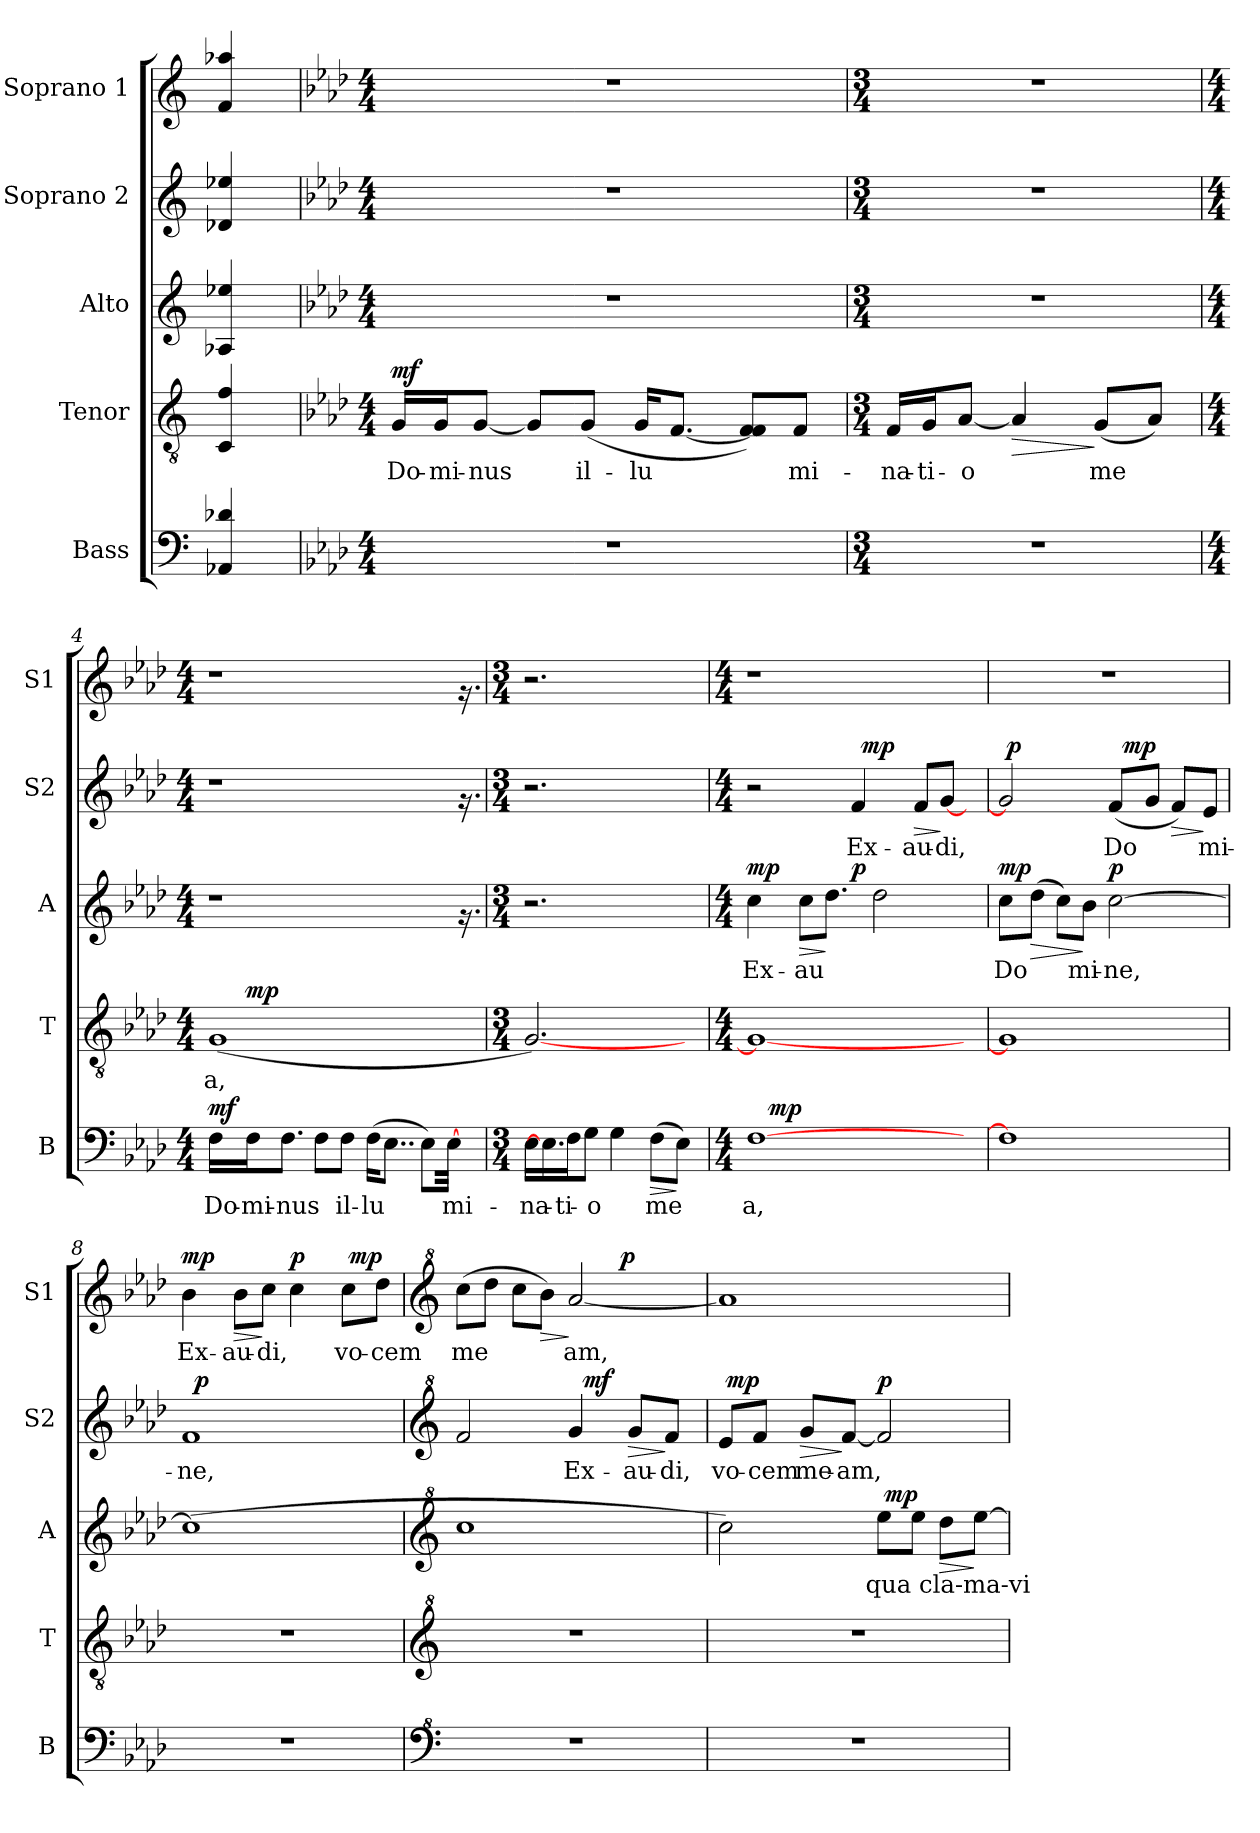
**kern	**text	**dynam	**kern	**text	**dynam	**kern	**text	**dynam	**kern	**text	**dynam	**kern	**text	**dynam
*part5	*part5	*part5	*part4	*part4	*part4	*part3	*part3	*part3	*part2	*part2	*part2	*part1	*part1	*part1
*staff5	*staff5	*staff5	*staff4	*staff4	*staff4	*staff3	*staff3	*staff3	*staff2	*staff2	*staff2	*staff1	*staff1	*staff1
*I"Bass	*	*	*I"Tenor	*	*	*I"Alto	*	*	*I"Soprano 2	*	*	*I"Soprano 1	*	*
*I'B	*	*	*I'T	*	*	*I'A	*	*	*I'S2	*	*	*I'S1	*	*
!!LO:PB:g=z
*stria5	*	*	*stria5	*	*	*stria5	*	*	*stria5	*	*	*stria5	*	*
*clefF4	*	*	*clefGv2	*	*	*clefG2	*	*	*clefG2	*	*	*clefG2	*	*
*k[]	*	*	*k[]	*	*	*k[]	*	*	*k[]	*	*	*k[]	*	*
*C:	*	*	*C:	*	*	*C:	*	*	*C:	*	*	*C:	*	*
=1	=1	=1	=1	=1	=1	=1	=1	=1	=1	=1	=1	=1	=1	=1
!	!LO:LY:b	!	!	!LO:LY:b	!	!	!LO:LY:b:cj	!	!	!LO:LY:b:cj	!	!	!LO:LY:b:cj	!
4d-X/ 4AA-X/	.	.	4f/ 4C/	.	.	4ee-X/ 4A-X/	.	.	4ee-X/ 4d-X/	.	.	4aa-X/ 4f/	.	.
=2!	=2!	=2!	=2!	=2!	=2!	=2!	=2!	=2!	=2!	=2!	=2!	=2!	=2!	=2!
*k[b-e-a-d-]	*	*	*k[b-e-a-d-]	*	*	*k[b-e-a-d-]	*	*	*k[b-e-a-d-]	*	*	*k[b-e-a-d-]	*	*
*A-:	*	*	*A-:	*	*	*A-:	*	*	*A-:	*	*	*A-:	*	*
*M4/4	*	*	*M4/4	*	*	*M4/4	*	*	*M4/4	*	*	*M4/4	*	*
!	!	!	!	!LO:LY:b	!LO:DY:a	!	!	!	!	!	!	!	!	!
1r	.	.	16G/L	Do-	mf	1r	.	.	1r	.	.	1r	.	.
!	!	!	!	!LO:LY:b	!	!	!	!	!	!	!	!	!	!
.	.	.	16G/	-mi-	.	.	.	.	.	.	.	.	.	.
!	!	!	!	!LO:LY:b	!	!	!	!	!	!	!	!	!	!
.	.	.	[<8G/J	-nus	.	.	.	.	.	.	.	.	.	.
!	!	!	!	!LO:LY:b	!	!	!	!	!	!	!	!	!	!
.	.	.	8G/L]	.	.	.	.	.	.	.	.	.	.	.
!	!	!	!	!LO:LY:b	!	!	!	!	!	!	!	!	!	!
.	.	.	(<8G/J	il-	.	.	.	.	.	.	.	.	.	.
!	!	!	!	!LO:LY:b	!	!	!	!	!	!	!	!	!	!
.	.	.	16G/L	-lu-	.	.	.	.	.	.	.	.	.	.
!	!	!	!	!LO:LY:b	!	!	!	!	!	!	!	!	!	!
.	.	.	[<8.F/J	--	.	.	.	.	.	.	.	.	.	.
!	!	!	!	!LO:LY:b	!	!	!	!	!	!	!	!	!	!
.	.	.	8F/ 8F/]L)	--	.	.	.	.	.	.	.	.	.	.
!	!	!	!	!LO:LY:b	!	!	!	!	!	!	!	!	!	!
.	.	.	8F/J	-mi-	.	.	.	.	.	.	.	.	.	.
=3	=3	=3	=3	=3	=3	=3	=3	=3	=3	=3	=3	=3	=3	=3
*M3/4	*	*	*M3/4	*	*	*M3/4	*	*	*M3/4	*	*	*M3/4	*	*
!	!	!	!	!LO:LY:b	!	!	!	!	!	!	!	!	!	!
2.r	.	.	16F/L	-na-	.	2.r	.	.	2.r	.	.	2.r	.	.
!	!	!	!	!LO:LY:b	!	!	!	!	!	!	!	!	!	!
.	.	.	16G/	-ti-	.	.	.	.	.	.	.	.	.	.
!	!	!	!	!LO:LY:b	!	!	!	!	!	!	!	!	!	!
.	.	.	[<8A-/J	-o	.	.	.	.	.	.	.	.	.	.
!	!	!	!	!LO:LY:b	!LO:HP:b	!	!	!	!	!	!	!	!	!
.	.	.	4A-/]	.	>	.	.	.	.	.	.	.	.	.
!	!	!	!	!LO:LY:b	!	!	!	!	!	!	!	!	!	!
.	.	.	(<8G/L	me-	]	.	.	.	.	.	.	.	.	.
!	!	!	!	!LO:LY:b	!	!	!	!	!	!	!	!	!	!
.	.	.	8A-/J)	--	.	.	.	.	.	.	.	.	.	.
=4	=4	=4	=4	=4	=4	=4	=4	=4	=4	=4	=4	=4	=4	=4
*M4/4	*	*	*M4/4	*	*	*M4/4	*	*	*M4/4	*	*	*M4/4	*	*
!	!LO:LY:b	!LO:DY:a	!	!LO:LY:b	!	!	!	!	!	!	!	!	!	!
*	*	*	*^	*	*	*	*	*	*	*	*	*	*	*
16F\L	Do-	mf	(<1G	16ryy	-a,	.	1r	.	.	1r	.	.	1r	.	.
!	!LO:LY:b	!	!	!	!	!LO:DY:b	!	!	!	!	!	!	!	!	!
16F\	-mi-	.	.	1ryy	.	mp	.	.	.	.	.	.	.	.	.
!	!LO:LY:b	!	!	!	!	!	!	!	!	!	!	!	!	!	!
8.F\J	-nus	.	.	.	.	.	.	.	.	.	.	.	.	.	.
!	!LO:LY:b	!	!	!	!	!	!	!	!	!	!	!	!	!	!
8F\L	.	.	.	.	.	.	.	.	.	.	.	.	.	.	.
!	!LO:LY:b	!	!	!	!	!	!	!	!	!	!	!	!	!	!
8F\J	il-	.	.	.	.	.	.	.	.	.	.	.	.	.	.
!	!LO:LY:b	!	!	!	!	!	!	!	!	!	!	!	!	!	!
(>16F\L	-lu-	.	.	.	.	.	.	.	.	.	.	.	.	.	.
!	!LO:LY:b	!	!	!	!	!	!	!	!	!	!	!	!	!	!
8..E-\J	--	.	.	.	.	.	.	.	.	.	.	.	.	.	.
!	!LO:LY:b	!	!	!	!	!	!	!	!	!	!	!	!	!	!
8E-\L)	--	.	.	.	.	.	.	.	.	.	.	.	.	.	.
!	!LO:LY:b	!	!	!	!	!	!	!	!	!	!	!	!	!	!
[32E-\J	-mi-	.	.	.	.	.	.	.	.	.	.	.	.	.	.
16.ryy	.	.	16.ryy	.	.	.	16.rf	.	.	16.rf	.	.	16.rf	.	.
.	.	.	.	32ryy	.	.	.	.	.	.	.	.	.	.	.
*	*	*	*v	*v	*	*	*	*	*	*	*	*	*	*	*
!!LO:PB:g=z
=5	=5	=5	=5	=5	=5	=5	=5	=5	=5	=5	=5	=5	=5	=5
*M3/4	*	*	*M3/4	*	*	*M3/4	*	*	*M3/4	*	*	*M3/4	*	*
*	*	*	*^	*	*	*	*	*	*	*	*	*	*	*
!	!LO:LY:b	!	!	!	!LO:LY:b	!	!	!	!	!	!	!	!	!	!
*	*	*	*v	*v	*	*	*	*	*	*	*	*	*	*	*
16E-\L	-na-	.	[<2.G/)	.	.	2.r	.	.	2.r	.	.	2.r	.	.
16.E-\J]	.	.	.	.	.	.	.	.	.	.	.	.	.	.
!	!LO:LY:b	!	!	!	!	!	!	!	!	!	!	!	!	!
16F\	-ti-	.	.	.	.	.	.	.	.	.	.	.	.	.
!	!LO:LY:b	!	!	!	!	!	!	!	!	!	!	!	!	!
8G\J	-o	.	.	.	.	.	.	.	.	.	.	.	.	.
!	!LO:LY:b	!	!	!	!	!	!	!	!	!	!	!	!	!
4G\	.	.	.	.	.	.	.	.	.	.	.	.	.	.
!	!LO:LY:b	!LO:HP:b	!	!	!	!	!	!	!	!	!	!	!	!
(>8F\L	me-	>	.	.	.	.	.	.	.	.	.	.	.	.
!	!LO:LY:b	!	!	!	!	!	!	!	!	!	!	!	!	!
8E-\J)	--	]	.	.	.	.	.	.	.	.	.	.	.	.
.	.	.	16.ryy	.	.	16.ryy	.	.	16.ryy	.	.	16.ryy	.	.
=6	=6	=6	=6	=6	=6	=6	=6	=6	=6	=6	=6	=6	=6	=6
*M4/4	*	*	*M4/4	*	*	*M4/4	*	*	*M4/4	*	*	*M4/4	*	*
!	!LO:LY:b	!	!	!LO:LY:b	!	!	!LO:LY:b:cj	!LO:DY:a	!	!	!	!	!	!
*^	*	*	*	*	*	*^	*	*	*^	*	*	*	*	*
[>1F	16.ryy	-a,	.	1G_<	.	.	4cc\	2ryy	Ex-	mp	2r	2ryy	.	.	1r	.	.
!	!	!	!LO:DY:a	!	!	!	!	!	!	!	!	!	!	!	!	!	!
.	2ryy	.	mp	.	.	.	.	.	.	.	.	.	.	.	.	.	.
!	!	!	!	!	!	!	!	!	!LO:LY:b:cj	!LO:HP:b	!	!	!	!	!	!	!
.	.	.	.	.	.	.	8cc\L	.	-au-	>	.	.	.	.	.	.	.
.	.	.	.	.	.	.	8.dd-\J	.	.	]	.	.	.	.	.	.	.
!	!	!	!	!	!	!	!	!	!	!LO:DY:a	!	!	!LO:LY:b:cj	!	!	!	!
.	.	.	.	.	.	.	.	2ryy	.	p	4f/	32ryy	Ex-	.	.	.	.
!	!	!	!	!	!	!	!	!	!	!	!	!	!	!LO:DY:a	!	!	!
.	.	.	.	.	.	.	.	.	.	.	.	2ryy	.	mp	.	.	.
!	!	!	!	!	!	!	!	!	!LO:LY:b:cj	!	!	!	!	!	!	!	!
.	.	.	.	.	.	.	2dd-\	.	-	.	.	.	.	.	.	.	.
.	4...ryy	.	.	.	.	.	.	.	.	.	.	.	.	.	.	.	.
!	!	!	!	!	!	!	!	!	!	!	!	!	!LO:LY:b:cj	!LO:HP:b	!	!	!
.	.	.	.	.	.	.	.	.	.	.	8f/L	.	-au-	>	.	.	.
!	!	!	!	!	!	!	!	!	!	!	!	!	!LO:LY:b:cj	!	!	!	!
.	.	.	.	.	.	.	.	.	.	.	[<8g/J	.	-di,	]	.	.	.
16ryy	.	.	.	16ryy	.	.	.	16ryy	.	.	16ryy	.	.	.	16ryy	.	.
.	.	.	.	.	.	.	.	.	.	.	.	32ryy	.	.	.	.	.
=7	=7	=7	=7	=7	=7	=7	=7	=7	=7	=7	=7	=7	=7	=7	=7	=7	=7
!	!	!LO:LY:b	!	!	!LO:LY:b	!	!	!	!LO:LY:b:cj	!LO:DY:a	!	!	!LO:LY:b:cj	!	!	!	!
*v	*v	*	*	*	*	*	*v	*v	*	*	*	*^	*	*	*	*	*
1F]	.	.	1G]	.	.	8cc\L	Do-	mp	2g/]	64ryy	2ryy	.	.	1r	.	.
!	!	!	!	!	!	!	!	!	!	!	!	!	!LO:DY:a	!	!	!
.	.	.	.	.	.	.	.	.	.	2ryy	.	.	p	.	.	.
!	!	!	!	!	!	!	!LO:LY:b:cj	!LO:HP:b	!	!	!	!	!	!	!	!
.	.	.	.	.	.	(>8dd-\J	--	>	.	.	.	.	.	.	.	.
!	!	!	!	!	!	!	!LO:LY:b:cj	!	!	!	!	!	!	!	!	!
.	.	.	.	.	.	8cc\L)	--	.	.	.	.	.	.	.	.	.
!	!	!	!	!	!	!	!LO:LY:b:cj	!	!	!	!	!	!	!	!	!
.	.	.	.	.	.	8b-\J	-mi-	]	.	.	.	.	.	.	.	.
!	!	!	!	!	!	!	!LO:LY:b:cj	!LO:DY:a	!	!	!	!LO:LY:b:cj	!	!	!	!
.	.	.	.	.	.	[>2cc\	-ne,	p	(<8f/L	.	32ryy	Do-	.	.	.	.
.	.	.	.	.	.	.	.	.	.	4ryy	.	.	.	.	.	.
!	!	!	!	!	!	!	!	!	!	!	!	!	!LO:DY:a	!	!	!
.	.	.	.	.	.	.	.	.	.	.	4...ryy	.	mp	.	.	.
!	!	!	!	!	!	!	!	!	!	!	!	!LO:LY:b:cj	!	!	!	!
.	.	.	.	.	.	.	.	.	8g/J	.	.	--	.	.	.	.
!	!	!	!	!	!	!	!	!	!	!	!	!LO:LY:b:cj	!LO:HP:b	!	!	!
.	.	.	.	.	.	.	.	.	8f/L)	.	.	--	>	.	.	.
.	.	.	.	.	.	.	.	.	.	8...ryy	.	.	.	.	.	.
!	!	!	!	!	!	!	!	!	!	!	!	!LO:LY:b:cj	!	!	!	!
.	.	.	.	.	.	.	.	.	8e-/J	.	.	-mi-	]	.	.	.
=8	=8	=8	=8	=8	=8	=8	=8	=8	=8	=8	=8	=8	=8	=8	=8	=8
!	!	!	!	!	!	!	!LO:LY:b:cj	!	!	!	!	!LO:LY:b:cj	!	!	!LO:LY:b:cj	!LO:DY:a
*	*	*	*	*	*	*	*	*	*	*v	*v	*	*	*^	*	*
1r	.	.	1r	.	.	(>1cc]	.	.	1f	32ryy	-ne,	.	4b-\	2ryy	Ex-	mp
!	!	!	!	!	!	!	!	!	!	!	!	!LO:DY:a	!	!	!	!
.	.	.	.	.	.	.	.	.	.	2ryy	.	p	.	.	.	.
!	!	!	!	!	!	!	!	!	!	!	!	!	!	!	!LO:LY:b:cj	!LO:HP:b
.	.	.	.	.	.	.	.	.	.	.	.	.	8b-\L	.	-au-	>
!	!	!	!	!	!	!	!	!	!	!	!	!	!	!	!LO:LY:b:cj	!
.	.	.	.	.	.	.	.	.	.	.	.	.	8cc\J	.	-di,	]
!	!	!	!	!	!	!	!	!	!	!	!	!	!	!	!LO:LY:b:cj	!LO:DY:a
.	.	.	.	.	.	.	.	.	.	.	.	.	4cc\	4ryy	.	p
.	.	.	.	.	.	.	.	.	.	4...ryy	.	.	.	.	.	.
!	!	!	!	!	!	!	!	!	!	!	!	!	!	!	!LO:LY:b:cj	!
.	.	.	.	.	.	.	.	.	.	.	.	.	8cc\L	64ryy	vo-	.
!	!	!	!	!	!	!	!	!	!	!	!	!	!	!	!	!LO:DY:a
.	.	.	.	.	.	.	.	.	.	.	.	.	.	8...ryy	.	mp
!	!	!	!	!	!	!	!	!	!	!	!	!	!	!	!LO:LY:b:cj	!
.	.	.	.	.	.	.	.	.	.	.	.	.	8dd-\J	.	-cem	.
!!LO:PB:g=z	!!
=9	=9	=9	=9	=9	=9	=9	=9	=9	=9	=9	=9	=9	=9	=9	=9	=9
*clefF^4	*	*	*clefG^2	*	*	*clefG^2	*	*	*clefG^2	*	*	*	*clefG^2	*	*	*
!	!	!	!	!	!	!	!LO:LY:b:cj	!	!	!	!LO:LY:b:cj	!	!	!	!LO:LY:b:cj	!
1r	.	.	1r	.	.	1ccc	.	.	2ff/	2ryy	.	.	(>8ccc\L	2ryy	me-	.
!	!	!	!	!	!	!	!	!	!	!	!	!	!	!	!LO:LY:b:cj	!
.	.	.	.	.	.	.	.	.	.	.	.	.	8ddd-\J	.	--	.
!	!	!	!	!	!	!	!	!	!	!	!	!	!	!	!LO:LY:b:cj	!
.	.	.	.	.	.	.	.	.	.	.	.	.	8ccc\L	.	--	.
!	!	!	!	!	!	!	!	!	!	!	!	!	!	!	!LO:LY:b:cj	!LO:HP:b
.	.	.	.	.	.	.	.	.	.	.	.	.	8bb-\J)	.	--	>
!	!	!	!	!	!	!	!	!	!	!	!LO:LY:b:cj	!	!	!	!LO:LY:b:cj	!
.	.	.	.	.	.	.	.	.	4gg/	32.ryy	Ex-	.	[<2aa-/	8...ryy	-am,	]
!	!	!	!	!	!	!	!	!	!	!	!	!LO:DY:a	!	!	!	!
.	.	.	.	.	.	.	.	.	.	4ryy	.	mf	.	.	.	.
!	!	!	!	!	!	!	!	!	!	!	!	!	!	!	!	!LO:DY:a
.	.	.	.	.	.	.	.	.	.	.	.	.	.	4ryy	.	p
!	!	!	!	!	!	!	!	!	!	!	!LO:LY:b:cj	!LO:HP:b	!	!	!	!
.	.	.	.	.	.	.	.	.	8gg/L	.	-au-	>	.	.	.	.
.	.	.	.	.	.	.	.	.	.	8ryy	.	.	.	.	.	.
!	!	!	!	!	!	!	!	!	!	!	!LO:LY:b:cj	!	!	!	!	!
.	.	.	.	.	.	.	.	.	8ff/J	.	-di,	]	.	.	.	.
.	.	.	.	.	.	.	.	.	.	16ryy	.	.	.	.	.	.
.	.	.	.	.	.	.	.	.	.	64ryy	.	.	.	64ryy	.	.
=10	=10	=10	=10	=10	=10	=10	=10	=10	=10	=10	=10	=10	=10	=10	=10	=10
!	!	!	!	!	!	!	!LO:LY:b:cj	!	!	!	!LO:LY:b:cj	!	!	!	!LO:LY:b:cj	!
*	*	*	*	*	*	*^	*	*	*	*	*	*	*	*	*	*
*	*	*	*	*	*	*	*^	*	*	*	*	*	*	*v	*v	*	*
1r	.	.	1r	.	.	2ccc\)	2ryy	4...ryy	.	.	8ee-/L	64ryy	vo-	.	1aa-]	.	.
!	!	!	!	!	!	!	!	!	!	!	!	!	!	!LO:DY:a	!	!	!
.	.	.	.	.	.	.	.	.	.	.	.	2ryy	.	mp	.	.	.
!	!	!	!	!	!	!	!	!	!	!	!	!	!LO:LY:b:cj	!	!	!	!
.	.	.	.	.	.	.	.	.	.	.	8ff/J	.	-cem	.	.	.	.
!	!	!	!	!	!	!	!	!	!	!	!	!	!LO:LY:b:cj	!LO:HP:b	!	!	!
.	.	.	.	.	.	.	.	.	.	.	8gg/L	.	me-	>	.	.	.
!	!	!	!	!	!	!	!	!	!	!	!	!	!LO:LY:b:cj	!	!	!	!
.	.	.	.	.	.	.	.	.	.	.	[<8ff/J	.	-am,	]	.	.	.
!	!	!	!	!	!	!	!	!LO:TX:b:t=qua cla-ma-vi	!	!	!	!	!	!	!	!	!
.	.	.	.	.	.	.	.	2ryy	.	.	.	.	.	.	.	.	.
!	!	!	!	!	!	!	!	!	!LO:LY:b:cj	!	!	!	!LO:LY:b:cj	!LO:DY:a	!	!	!
.	.	.	.	.	.	8eee-\L	64ryy	.	.	.	2ff/]	.	.	p	.	.	.
!	!	!	!	!	!	!	!	!	!	!LO:DY:a	!	!	!	!	!	!	!
.	.	.	.	.	.	.	4ryy	.	.	mp	.	4ryy	.	.	.	.	.
!	!	!	!	!	!	!	!	!	!LO:LY:b:cj	!	!	!	!	!	!	!	!
.	.	.	.	.	.	8eee-\J	.	.	.	.	.	.	.	.	.	.	.
!	!	!	!	!	!	!	!	!	!LO:LY:b:cj	!LO:HP:b	!	!	!	!	!	!	!
.	.	.	.	.	.	8ddd-\L	.	.	.	>	.	.	.	.	.	.	.
.	.	.	.	.	.	.	8...ryy	.	.	.	.	8...ryy	.	.	.	.	.
!	!	!	!	!	!	!	!	!	!LO:LY:b:cj	!	!	!	!	!	!	!	!
.	.	.	.	.	.	[>8eee-\J	.	.	.	]	.	.	.	.	.	.	.
.	.	.	.	.	.	.	.	32ryy	.	.	.	.	.	.	.	.	.
*	*	*	*	*	*	*v	*v	*v	*	*	*	*	*	*	*	*	*
*	*	*	*	*	*	*	*	*	*v	*v	*	*	*	*	*
=	=	=	=	=	=	=	=	=	=	=	=	=	=	=
*-	*-	*-	*-	*-	*-	*-	*-	*-	*-	*-	*-	*-	*-	*-
